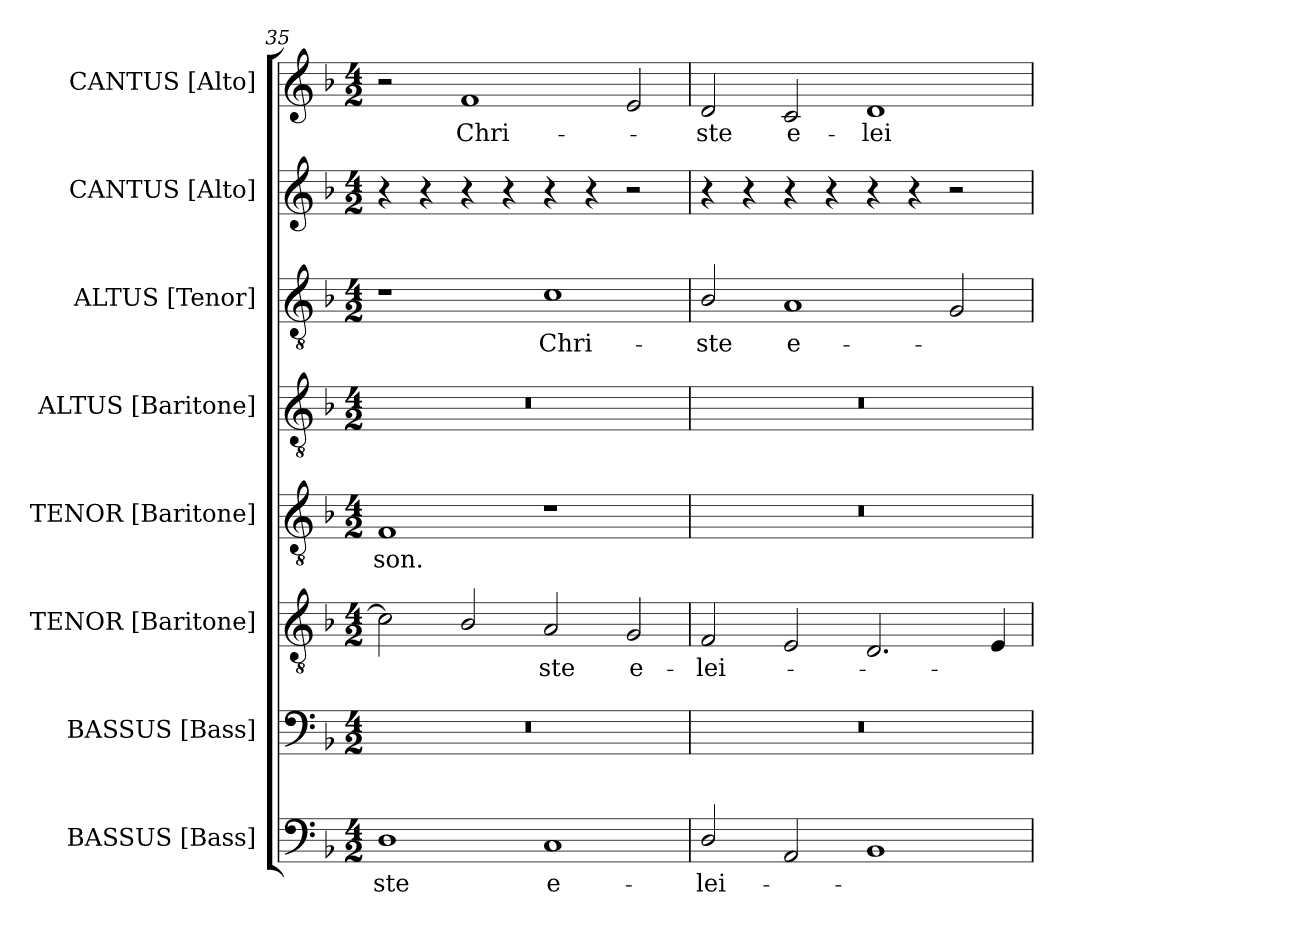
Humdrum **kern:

**kern	**text	**kern	**kern	**text	**kern	**text	**kern	**kern	**text	**kern	**kern	**text
*part8	*part8	*part7	*part6	*part6	*part5	*part5	*part4	*part3	*part3	*part2	*part1	*part1
*staff8	*staff8	*staff7	*staff6	*staff6	*staff5	*staff5	*staff4	*staff3	*staff3	*staff2	*staff1	*staff1
*I"BASSUS [Bass]	*	*I"BASSUS [Bass]	*I"TENOR [Baritone]	*	*I"TENOR [Baritone]	*	*I"ALTUS [Baritone]	*I"ALTUS [Tenor]	*	*I"CANTUS [Alto]	*I"CANTUS [Alto]	*
*I'B.	*	*I'B.	*I'Bar.	*	*I'Bar.	*	*I'Bar.	*I'T.	*	*I'A.	*I'A.	*
*clefF4	*	*clefF4	*clefGv2	*	*clefGv2	*	*clefGv2	*clefGv2	*	*clefG2	*clefG2	*
*	*	*	*ITrd7c12	*	*ITrd7c12	*	*ITrd7c12	*ITrd7c12	*	*	*	*
*k[b-]	*	*k[b-]	*k[b-]	*	*k[b-]	*	*k[b-]	*k[b-]	*	*k[b-]	*k[b-]	*
*F:	*	*F:	*F:	*	*F:	*	*F:	*F:	*	*F:	*F:	*
*M4/2	*	*M4/2	*M4/2	*	*M4/2	*	*M4/2	*M4/2	*	*M4/2	*M4/2	*
=35	=35	=35	=35	=35	=35	=35	=35	=35	=35	=35	=35	=35
!	!LO:LY:b:color=#000000	!LO:N:vis=1	!	!	!	!	!	!	!	!	!	!
!	!	!	!	!	!	!LO:LY:b:color=#000000	!LO:N:vis=1	!	!	!	!	!
1Di	-ste	0r	2Ci\]	.	1FFi	-son.	0r	1r	.	4r	2r	.
.	.	.	.	.	.	.	.	.	.	4r	.	.
!	!	!	!	!	!	!	!	!	!	!	!	!LO:LY:b:color=#000000
.	.	.	2BB-i/	.	.	.	.	.	.	4r	1fi	Chri-
.	.	.	.	.	.	.	.	.	.	4r	.	.
!	!LO:LY:b:color=#000000	!	!	!	!	!	!	!	!	!	!	!
!	!	!	!	!LO:LY:b:color=#000000	!	!	!	!	!	!	!	!
!	!	!	!	!	!	!	!	!	!LO:LY:b:color=#000000	!	!	!
1Ci	e-	.	2AAi/	-ste	1r	.	.	1Ci	Chri-	4r	.	.
.	.	.	.	.	.	.	.	.	.	4r	.	.
!	!	!	!	!LO:LY:b:color=#000000	!	!	!	!	!	!	!	!
.	.	.	2GGi/	e-	.	.	.	.	.	2r	2ei/	.
=36	=36	=36	=36	=36	=36	=36	=36	=36	=36	=36	=36	=36
!	!LO:LY:b:color=#000000	!LO:N:vis=1	!	!	!	!	!	!	!	!	!	!
!	!	!	!	!LO:LY:b:color=#000000	!LO:N:vis=1	!	!LO:N:vis=1	!	!	!	!	!
!	!	!	!	!	!	!	!	!	!LO:LY:b:color=#000000	!	!	!
!	!	!	!	!	!	!	!	!	!	!	!	!LO:LY:b:color=#000000
2Di/	-lei-	0r	2FFi/	-lei-	0r	.	0r	2BB-i/	-ste	4r	2di/	-ste
.	.	.	.	.	.	.	.	.	.	4r	.	.
!	!	!	!	!	!	!	!	!	!LO:LY:b:color=#000000	!	!	!
!	!	!	!	!	!	!	!	!	!	!	!	!LO:LY:b:color=#000000
2AAi/	.	.	2EEi/	.	.	.	.	1AAi	e-	4r	2ci/	e-
.	.	.	.	.	.	.	.	.	.	4r	.	.
!	!	!	!	!	!	!	!	!	!	!	!	!LO:LY:b:color=#000000
1BB-i	.	.	2.DDi/	.	.	.	.	.	.	4r	1di	-lei-
.	.	.	.	.	.	.	.	.	.	4r	.	.
.	.	.	.	.	.	.	.	2GGi/	.	2r	.	.
.	.	.	4EEi/	.	.	.	.	.	.	.	.	.
=	=	=	=	=	=	=	=	=	=	=	=	=
*-	*-	*-	*-	*-	*-	*-	*-	*-	*-	*-	*-	*-
